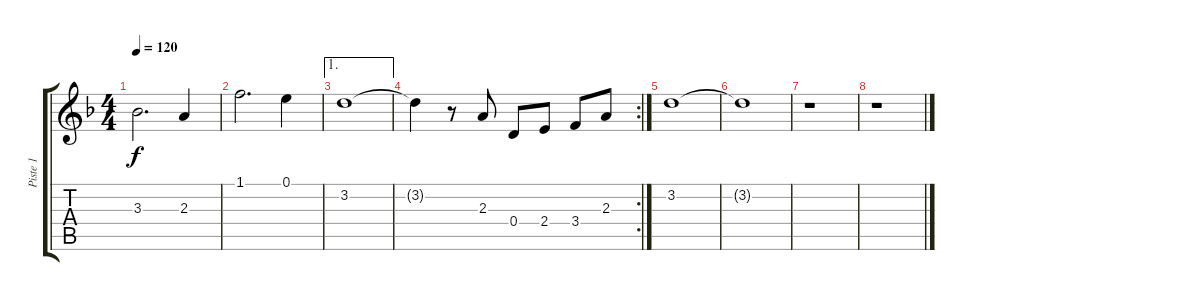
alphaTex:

\track ("Piste 1" "Piste 1") {instrument electricguitarjazz}
\staff {score tabs}
\tuning (E4 B3 G3 D3 A2 E2) {hide}
\ts (4 4)
\tempo 120
\clef g2
\ks f
3.3.2{d dy f} 2.3.4 |
1.1.2{d} 0.1.4 |
\ae 1
3.2.1 |
\rc 2
3.2{t}.4 r.8 2.3.8 0.4.8 2.4.8 3.4.8 2.3.8 |
3.2.1 |
3.2{t}.1 |
r.1 |
r.1
